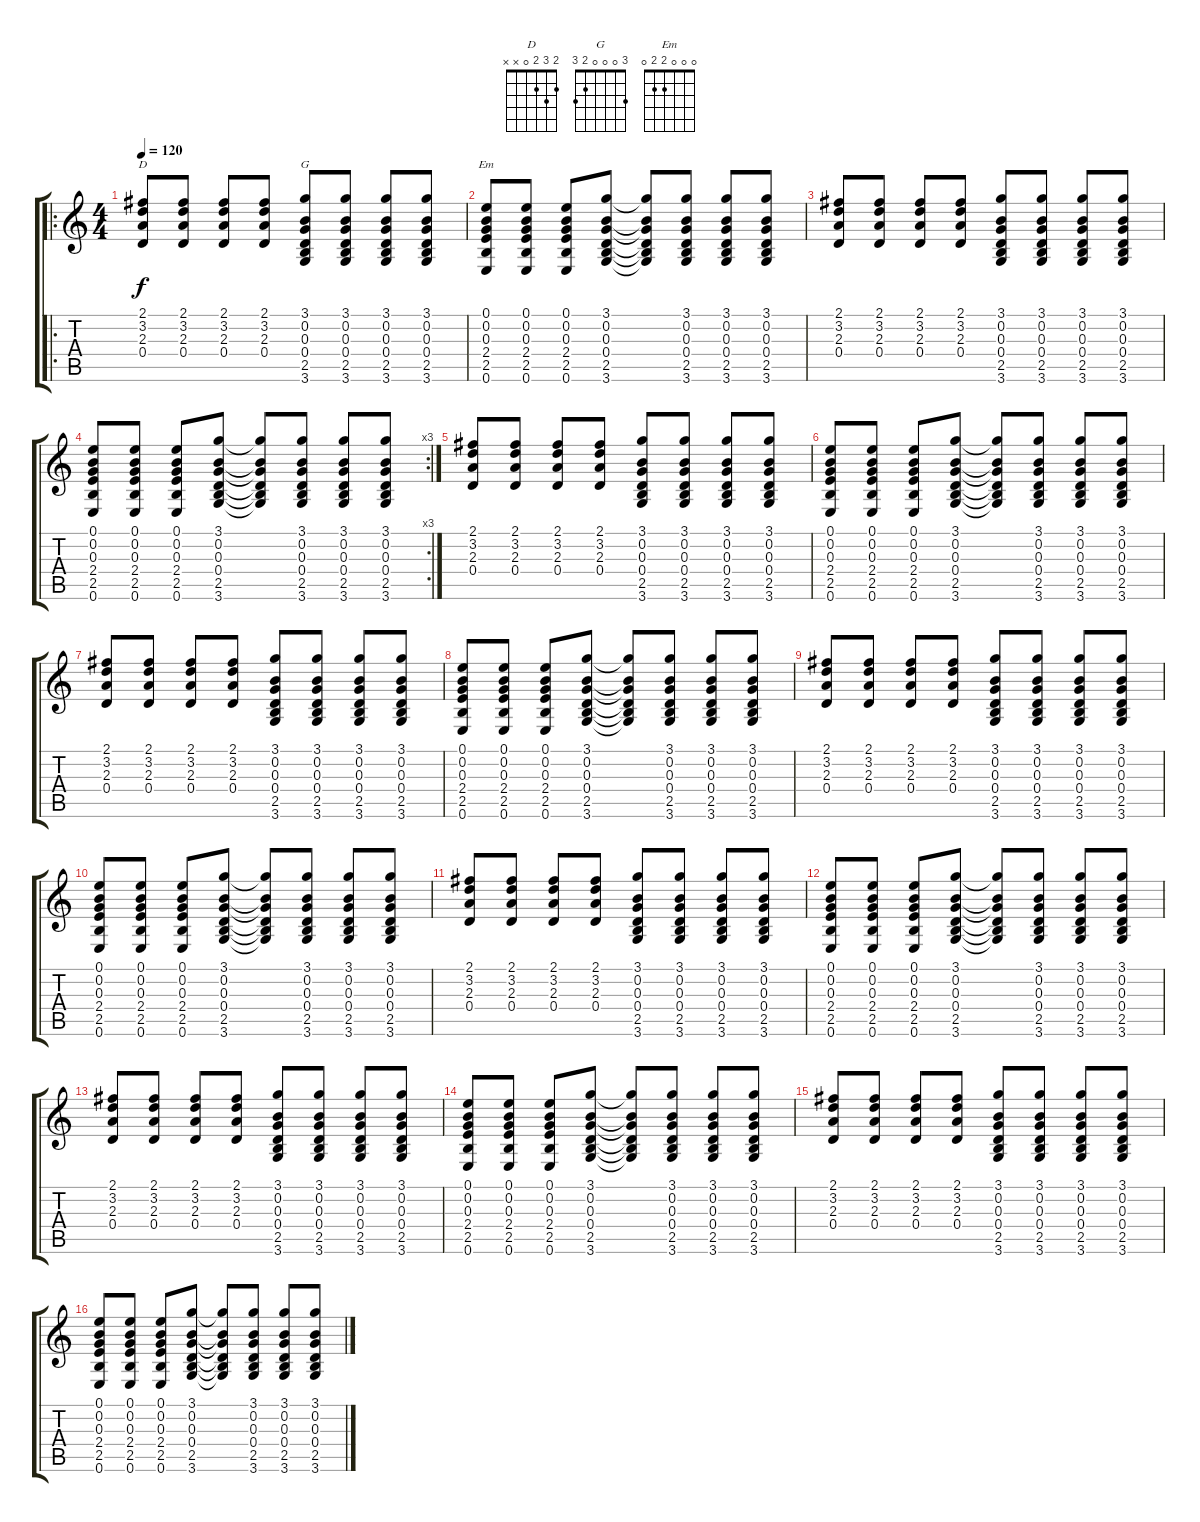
\track (" " " ") {instrument overdrivenguitar}
\staff {score tabs}
\tuning (E4 B3 G3 D3 A2 E2) {hide}
\chord ("D" 2 3 2 0 x x)
\chord ("G" 3 0 0 0 2 3)
\chord ("Em" 0 0 0 2 2 0)
\ro
\ts (4 4)
\tempo 120
\clef g2
\ks c
(2.1 3.2 2.3 0.4).8{ch "D" dy f} (2.1 3.2 2.3 0.4).8 (2.1 3.2 2.3 0.4).8 (2.1 3.2 2.3 0.4).8 (3.1 0.2 0.3 0.4 2.5 3.6).8{ch "G"} (3.1 0.2 0.3 0.4 2.5 3.6).8 (3.1 0.2 0.3 0.4 2.5 3.6).8 (3.1 0.2 0.3 0.4 2.5 3.6).8 |
(0.1 0.2 0.3 2.4 2.5 0.6).8{ch "Em"} (0.1 0.2 0.3 2.4 2.5 0.6).8 (0.1 0.2 0.3 2.4 2.5 0.6).8 (3.1 0.2 0.3 0.4 2.5 3.6).8 (3.1{t} 0.2{t} 0.3{t} 0.4{t} 2.5{t} 3.6{t}).8 (3.1 0.2 0.3 0.4 2.5 3.6).8 (3.1 0.2 0.3 0.4 2.5 3.6).8 (3.1 0.2 0.3 0.4 2.5 3.6).8 |
(2.1 3.2 2.3 0.4).8 (2.1 3.2 2.3 0.4).8 (2.1 3.2 2.3 0.4).8 (2.1 3.2 2.3 0.4).8 (3.1 0.2 0.3 0.4 2.5 3.6).8 (3.1 0.2 0.3 0.4 2.5 3.6).8 (3.1 0.2 0.3 0.4 2.5 3.6).8 (3.1 0.2 0.3 0.4 2.5 3.6).8 |
\rc 3
(0.1 0.2 0.3 2.4 2.5 0.6).8 (0.1 0.2 0.3 2.4 2.5 0.6).8 (0.1 0.2 0.3 2.4 2.5 0.6).8 (3.1 0.2 0.3 0.4 2.5 3.6).8 (3.1{t} 0.2{t} 0.3{t} 0.4{t} 2.5{t} 3.6{t}).8 (3.1 0.2 0.3 0.4 2.5 3.6).8 (3.1 0.2 0.3 0.4 2.5 3.6).8 (3.1 0.2 0.3 0.4 2.5 3.6).8 |
(2.1 3.2 2.3 0.4).8 (2.1 3.2 2.3 0.4).8 (2.1 3.2 2.3 0.4).8 (2.1 3.2 2.3 0.4).8 (3.1 0.2 0.3 0.4 2.5 3.6).8 (3.1 0.2 0.3 0.4 2.5 3.6).8 (3.1 0.2 0.3 0.4 2.5 3.6).8 (3.1 0.2 0.3 0.4 2.5 3.6).8 |
(0.1 0.2 0.3 2.4 2.5 0.6).8 (0.1 0.2 0.3 2.4 2.5 0.6).8 (0.1 0.2 0.3 2.4 2.5 0.6).8 (3.1 0.2 0.3 0.4 2.5 3.6).8 (3.1{t} 0.2{t} 0.3{t} 0.4{t} 2.5{t} 3.6{t}).8 (3.1 0.2 0.3 0.4 2.5 3.6).8 (3.1 0.2 0.3 0.4 2.5 3.6).8 (3.1 0.2 0.3 0.4 2.5 3.6).8 |
(2.1 3.2 2.3 0.4).8 (2.1 3.2 2.3 0.4).8 (2.1 3.2 2.3 0.4).8 (2.1 3.2 2.3 0.4).8 (3.1 0.2 0.3 0.4 2.5 3.6).8 (3.1 0.2 0.3 0.4 2.5 3.6).8 (3.1 0.2 0.3 0.4 2.5 3.6).8 (3.1 0.2 0.3 0.4 2.5 3.6).8 |
(0.1 0.2 0.3 2.4 2.5 0.6).8 (0.1 0.2 0.3 2.4 2.5 0.6).8 (0.1 0.2 0.3 2.4 2.5 0.6).8 (3.1 0.2 0.3 0.4 2.5 3.6).8 (3.1{t} 0.2{t} 0.3{t} 0.4{t} 2.5{t} 3.6{t}).8 (3.1 0.2 0.3 0.4 2.5 3.6).8 (3.1 0.2 0.3 0.4 2.5 3.6).8 (3.1 0.2 0.3 0.4 2.5 3.6).8 |
(2.1 3.2 2.3 0.4).8 (2.1 3.2 2.3 0.4).8 (2.1 3.2 2.3 0.4).8 (2.1 3.2 2.3 0.4).8 (3.1 0.2 0.3 0.4 2.5 3.6).8 (3.1 0.2 0.3 0.4 2.5 3.6).8 (3.1 0.2 0.3 0.4 2.5 3.6).8 (3.1 0.2 0.3 0.4 2.5 3.6).8 |
(0.1 0.2 0.3 2.4 2.5 0.6).8 (0.1 0.2 0.3 2.4 2.5 0.6).8 (0.1 0.2 0.3 2.4 2.5 0.6).8 (3.1 0.2 0.3 0.4 2.5 3.6).8 (3.1{t} 0.2{t} 0.3{t} 0.4{t} 2.5{t} 3.6{t}).8 (3.1 0.2 0.3 0.4 2.5 3.6).8 (3.1 0.2 0.3 0.4 2.5 3.6).8 (3.1 0.2 0.3 0.4 2.5 3.6).8 |
(2.1 3.2 2.3 0.4).8 (2.1 3.2 2.3 0.4).8 (2.1 3.2 2.3 0.4).8 (2.1 3.2 2.3 0.4).8 (3.1 0.2 0.3 0.4 2.5 3.6).8 (3.1 0.2 0.3 0.4 2.5 3.6).8 (3.1 0.2 0.3 0.4 2.5 3.6).8 (3.1 0.2 0.3 0.4 2.5 3.6).8 |
(0.1 0.2 0.3 2.4 2.5 0.6).8 (0.1 0.2 0.3 2.4 2.5 0.6).8 (0.1 0.2 0.3 2.4 2.5 0.6).8 (3.1 0.2 0.3 0.4 2.5 3.6).8 (3.1{t} 0.2{t} 0.3{t} 0.4{t} 2.5{t} 3.6{t}).8 (3.1 0.2 0.3 0.4 2.5 3.6).8 (3.1 0.2 0.3 0.4 2.5 3.6).8 (3.1 0.2 0.3 0.4 2.5 3.6).8 |
(2.1 3.2 2.3 0.4).8 (2.1 3.2 2.3 0.4).8 (2.1 3.2 2.3 0.4).8 (2.1 3.2 2.3 0.4).8 (3.1 0.2 0.3 0.4 2.5 3.6).8 (3.1 0.2 0.3 0.4 2.5 3.6).8 (3.1 0.2 0.3 0.4 2.5 3.6).8 (3.1 0.2 0.3 0.4 2.5 3.6).8 |
(0.1 0.2 0.3 2.4 2.5 0.6).8 (0.1 0.2 0.3 2.4 2.5 0.6).8 (0.1 0.2 0.3 2.4 2.5 0.6).8 (3.1 0.2 0.3 0.4 2.5 3.6).8 (3.1{t} 0.2{t} 0.3{t} 0.4{t} 2.5{t} 3.6{t}).8 (3.1 0.2 0.3 0.4 2.5 3.6).8 (3.1 0.2 0.3 0.4 2.5 3.6).8 (3.1 0.2 0.3 0.4 2.5 3.6).8 |
(2.1 3.2 2.3 0.4).8 (2.1 3.2 2.3 0.4).8 (2.1 3.2 2.3 0.4).8 (2.1 3.2 2.3 0.4).8 (3.1 0.2 0.3 0.4 2.5 3.6).8 (3.1 0.2 0.3 0.4 2.5 3.6).8 (3.1 0.2 0.3 0.4 2.5 3.6).8 (3.1 0.2 0.3 0.4 2.5 3.6).8 |
(0.1 0.2 0.3 2.4 2.5 0.6).8 (0.1 0.2 0.3 2.4 2.5 0.6).8 (0.1 0.2 0.3 2.4 2.5 0.6).8 (3.1 0.2 0.3 0.4 2.5 3.6).8 (3.1{t} 0.2{t} 0.3{t} 0.4{t} 2.5{t} 3.6{t}).8 (3.1 0.2 0.3 0.4 2.5 3.6).8 (3.1 0.2 0.3 0.4 2.5 3.6).8 (3.1 0.2 0.3 0.4 2.5 3.6).8
